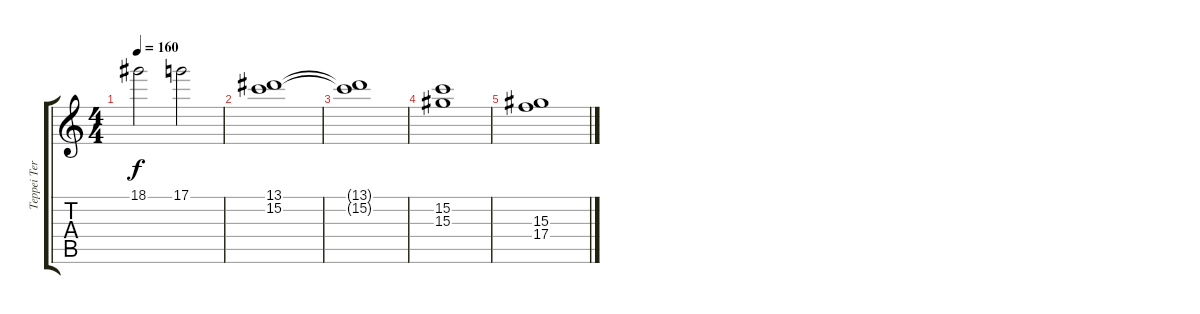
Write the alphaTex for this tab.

\track ("Teppei Teranishi" "Teppei Ter") {instrument overdrivenguitar}
\staff {score tabs}
\tuning (D4 A3 F3 C3 G2 C2) {hide}
\ts (4 4)
\tempo 160
\clef g2
\ks c
18.1{t}.2{dy f} 17.1.2 |
(13.1 15.2).1 |
(13.1{t} 15.2{t}).1 |
(15.2 15.3).1 |
(15.3 17.4).1
